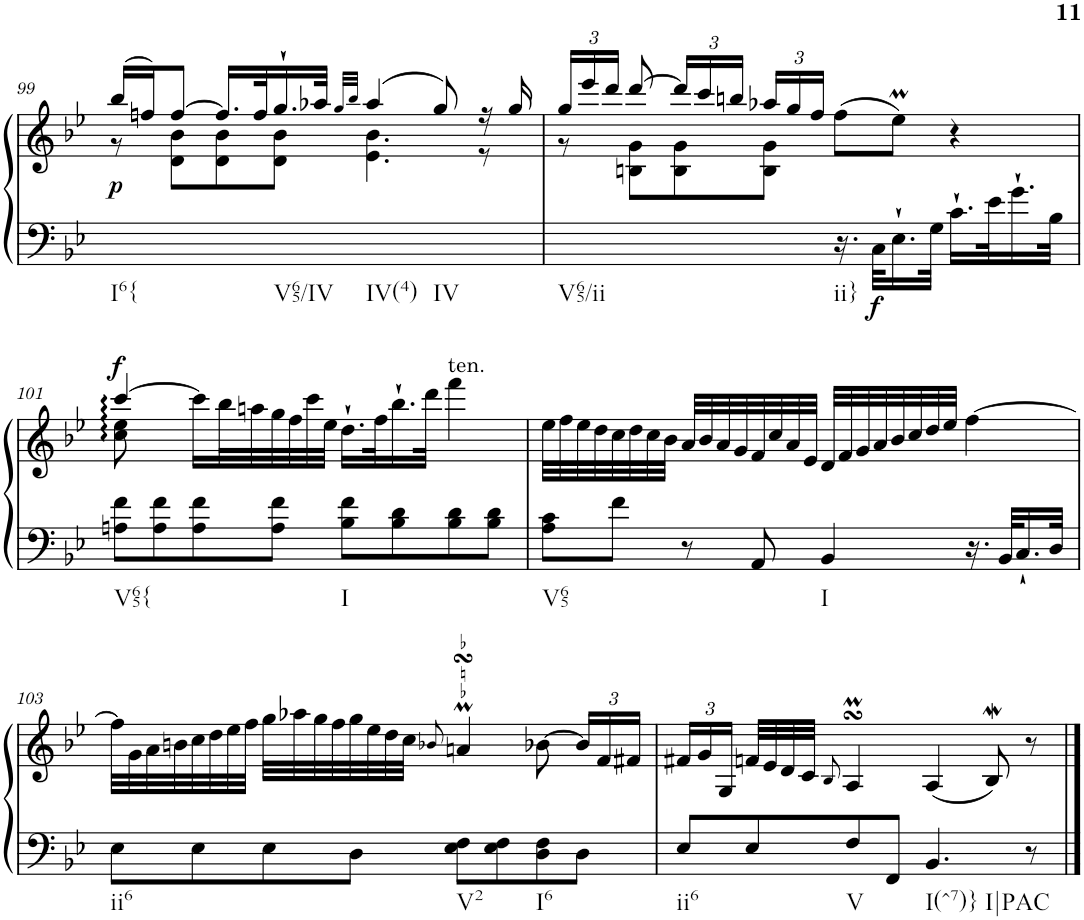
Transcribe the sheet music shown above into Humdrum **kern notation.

**kern	**kern	**dynam
*part1	*part1	*part1
*staff2	*staff1	*staff1/2
*I"Harpsichord	*	*
*I'Hch.	*	*
!!LO:PB:g=z
*clefF4	*clefG2	*
*k[b-e-]	*k[b-e-]	*
*M4/4	*M4/4	*
*met(c)	*met(c)	*
=99	=99	=99
*	*^	*
!LO:TX:b:t=I6{	!	!	!
!LO:TX:b:t=V65/IV	!	!	!
!LO:TX:b:t=IV(4)	!	!	!
!LO:TX:b:t=IV	!	!	!
!	!	!	!LO:DY:b
1ryy	(>16bb-/LL	8r	p
.	16ffn/J)	.	.
.	[8ff/J	8d\ 8b-\L	.
.	16.ff/LL]	8d\ 8b-\	.
.	32ff/K	.	.
.	16.gg`/	8d\ 8b-\J	.
.	32aa-X/JJk	.	.
.	32qgg/LLL	.	.
.	32qbb-/JJJ	.	.
.	(>4aa-/	4.e-\ 4.b-\	.
.	8gg/)	.	.
.	16r	8r	.
.	16gg/	.	.
=100	=100	=100	=100
*	*Xbrackettup	*	*
!LO:TX:b:t=V65/ii	!	!	!
2ryy	24gg/LL	8r	.
.	24eee-/	.	.
.	24ddd/JJ	.	.
.	[8ddd/	8Bn\ 8g\L	.
.	24ddd/LL]	8B\ 8g\	.
.	24ccc/	.	.
.	24bbn/JJ	.	.
.	24aa-X/LL	8B\ 8g\J	.
.	24gg/	.	.
.	24ff/JJ	.	.
!LO:TX:b:t=ii}	!	!	!
16.r	(>8ff\L	2ryy	.
!	!	!	!LO:DY:b=2
32C\KLL	.	.	f
16.E-`\	8ee-M\J)	.	.
32G\JJk	.	.	.
16.c`\LL	4r	.	.
32e-\K	.	.	.
16.g`\	.	.	.
32B-\JJk	.	.	.
!!LO:LB:g=z	!!
=101	=101	=101	=101
!LO:TX:b:t=V65{	!	!	!
!	!	!	!LO:DY:a
8An\ 8f\L	[4ccc/	8cc\ 8ee-\	f
8A\ 8f\	.	2..ryy	.
8A\ 8f\	16ccc\LL]	.	.
.	32bb-\L	.	.
.	32aan\	.	.
8A\ 8f\J	32gg\	.	.
.	32ff\	.	.
.	32ccc\	.	.
.	32ee-\JJJ	.	.
!LO:TX:b:t=I	!	!	!
8B-\ 8f\L	16.dd`\LL	.	.
.	32ff\K	.	.
8B-\ 8d\	16.bb-`\	.	.
.	32ddd\JJk	.	.
!	!LO:TX:a:t=ten.	!	!
8B-\ 8d\	4fff\	.	.
8B-\ 8d\J	.	.	.
*	*v	*v	*
=102	=102	=102
!LO:TX:b:t=V65	!	!
8A\ 8c\L	32ee-\LLL	.
.	32ff\	.
.	32ee-\	.
.	32dd\	.
8f\J	32cc\	.
.	32dd\	.
.	32cc\	.
.	32b-\JJJ	.
8r	32a/LLL	.
.	32b-/	.
.	32a/	.
.	32g/	.
8AA/	32f/	.
.	32cc/	.
.	32a/	.
.	32e-/JJJ	.
!LO:TX:b:t=I	!	!
4BB-/	32d/LLL	.
.	32f/	.
.	32g/	.
.	32a/	.
.	32b-/	.
.	32cc/	.
.	32dd/	.
.	32ee-/JJJ	.
16.r	[4ff\	.
32BB-/KLL	.	.
16.C`/	.	.
32D/JJk	.	.
!!LO:LB:g=z
=103	=103	=103
!LO:TX:b:t=ii6	!	!
8E-\L	32ff\LLL]	.
.	32g\	.
.	32a\	.
.	32bn\	.
8E-\	32cc\	.
.	32dd\	.
.	32ee-\	.
.	32ff\JJJ	.
8E-\	32gg\LLL	.
.	32aa-X\	.
.	32gg\	.
.	32ff\	.
8D\J	32gg\	.
.	32ee-\	.
.	32dd\	.
.	32cc\JJJ	.
.	8qb-X/	.
!LO:TX:b:t=V2	!	!
!	!LO:MOR:acc=-	!
!	!LO:TURN:uacc=-	!
8E-\ 8F\L	4anmsSsS/	.
8E-\ 8F\	.	.
!LO:TX:b:t=I6	!	!
8D\ 8F\	[8b-X\	.
8D\J	24b-/LL]	.
.	24f/	.
.	24f#X/JJ	.
=104	=104	=104
!LO:TX:b:t=ii6	!	!
8E-/L	24f#X/LL	.
.	24g/	.
.	24G/JJ	.
8E-/	32fn/LLL	.
.	32e-/	.
.	32d/	.
.	32c/JJJ	.
.	8qB-/	.
!LO:TX:b:t=V	!	!
8F/	4AsSsSm/	.
8FF/J	.	.
!LO:TX:b:t=I(^7)}	!	!
!LO:TX:b:t=I|PAC	!	!
4.BB-/	(<4A/	.
.	8B-w/)	.
8r	8r	.
==	==	==
*-	*-	*-
